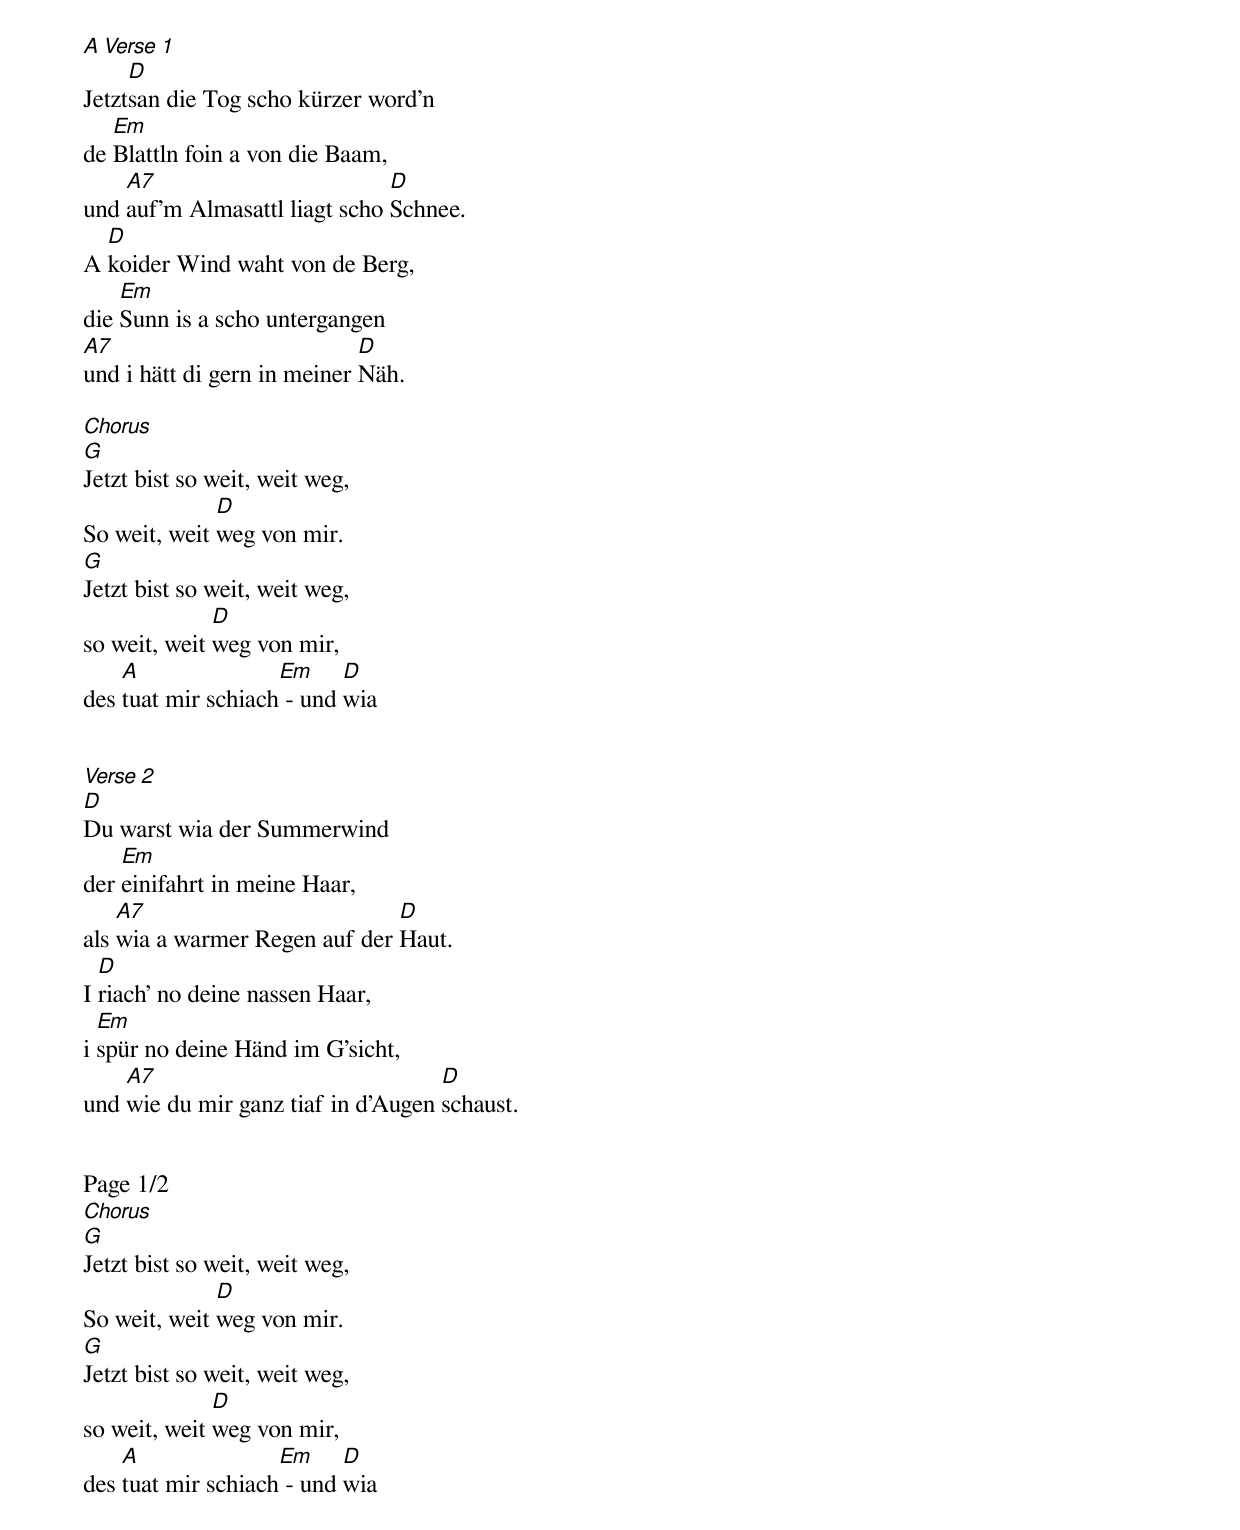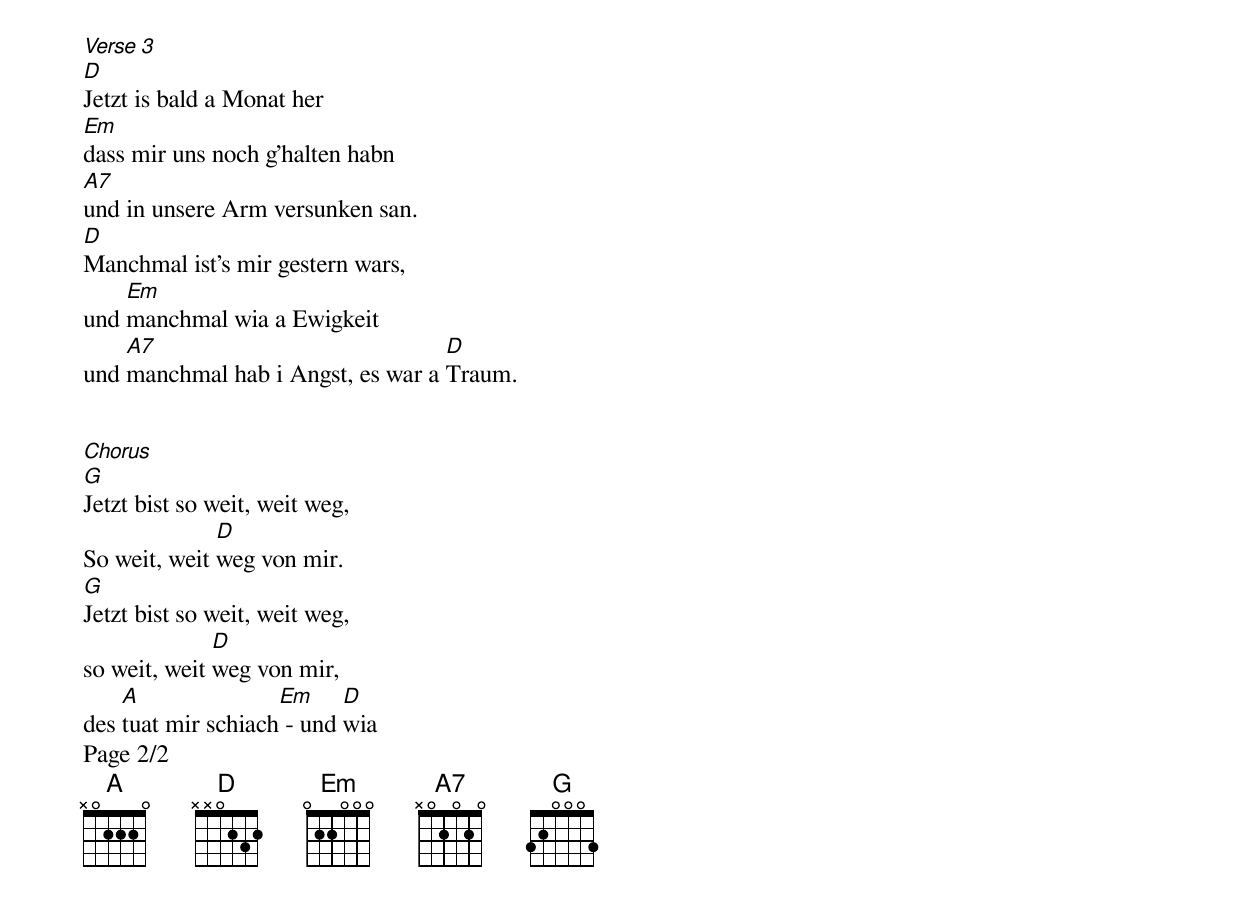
[A][Verse 1]
Jetzt[D]san die Tog scho kürzer word'n
de [Em]Blattln foin a von die Baam,
und [A7]auf'm Almasattl liagt scho [D]Schnee.
A [D]koider Wind waht von de Berg,
die [Em]Sunn is a scho untergangen
[A7]und i hätt di gern in meiner [D]Näh.

[Chorus]
[G]Jetzt bist so weit, weit weg,
So weit, weit [D]weg von mir.
[G]Jetzt bist so weit, weit weg,
so weit, weit [D]weg von mir,
des [A]tuat mir schiach[Em] - und [D]wia


[Verse 2]
[D]Du warst wia der Summerwind
der [Em]einifahrt in meine Haar,
als [A7]wia a warmer Regen auf der [D]Haut.
I [D]riach' no deine nassen Haar,
i [Em]spür no deine Händ im G'sicht,
und [A7]wie du mir ganz tiaf in d'Augen [D]schaust.


Page 1/2
[Chorus]
[G]Jetzt bist so weit, weit weg,
So weit, weit [D]weg von mir.
[G]Jetzt bist so weit, weit weg,
so weit, weit [D]weg von mir,
des [A]tuat mir schiach[Em] - und [D]wia


[Verse 3]
[D]Jetzt is bald a Monat her
[Em]dass mir uns noch g'halten habn
[A7]und in unsere Arm versunken san.
[D]Manchmal ist's mir gestern wars,
und [Em]manchmal wia a Ewigkeit
und [A7]manchmal hab i Angst, es war a [D]Traum.


[Chorus]
[G]Jetzt bist so weit, weit weg,
So weit, weit [D]weg von mir.
[G]Jetzt bist so weit, weit weg,
so weit, weit [D]weg von mir,
des [A]tuat mir schiach[Em] - und [D]wia
Page 2/2
